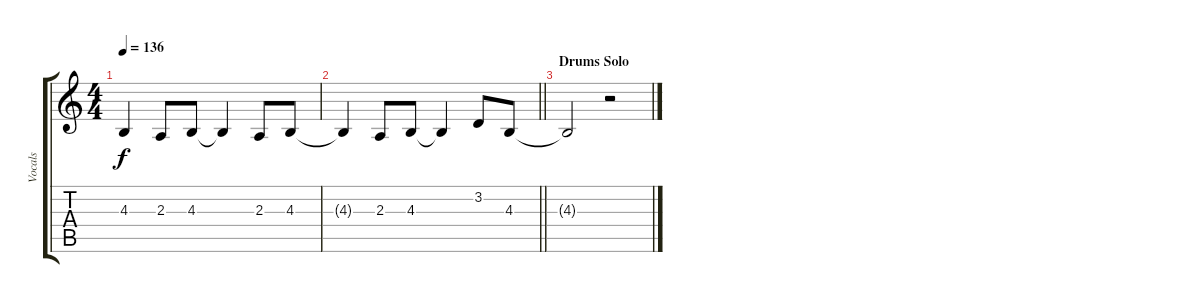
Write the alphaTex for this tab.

\track ("Vocals" "Vocals") {instrument tenorsax}
\staff {score tabs}
\tuning (E4 B3 G3 D3 A2 E2) {hide}
\ts (4 4)
\tempo 136
\clef g2
\ks c
4.3{t}.4{dy f} 2.3.8 4.3.8 4.3{t}.4 2.3.8 4.3.8 |
\barLineRight lightlight
4.3{t}.4 2.3.8 4.3.8 4.3{t}.4 3.2.8 4.3.8 |
\section ("" "Drums Solo")
4.3{t}.2 r.2
